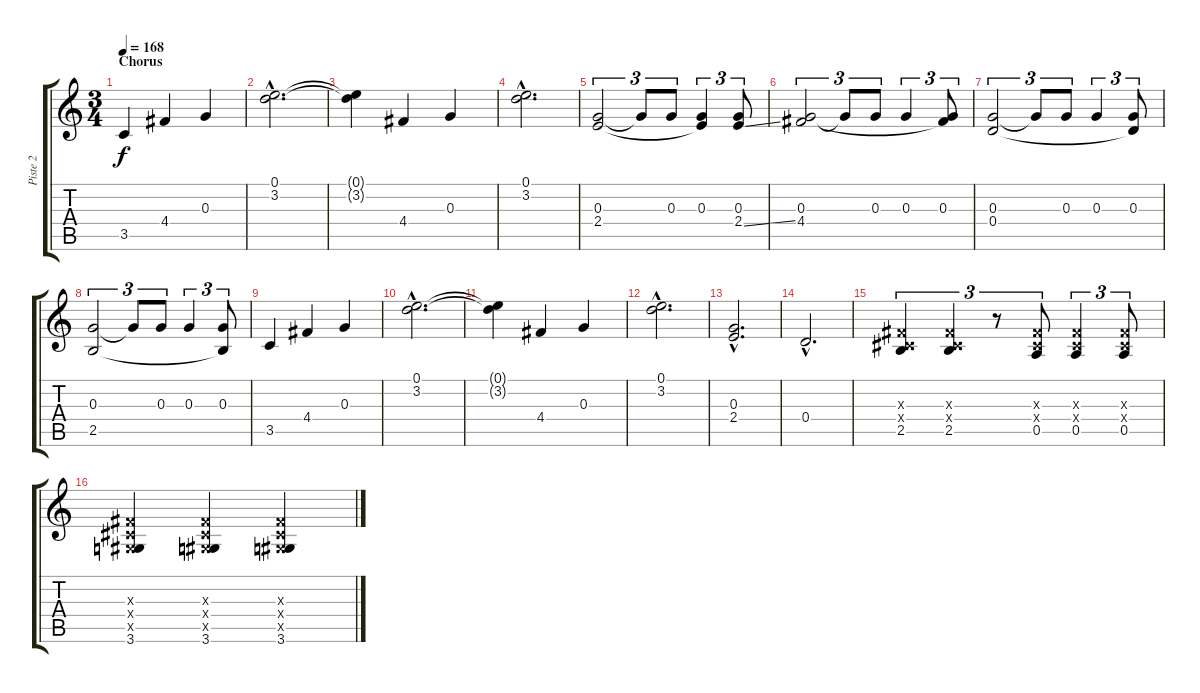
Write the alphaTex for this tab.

\track ("Piste 2" "Piste 2") {instrument acousticguitarsteel}
\staff {score tabs}
\tuning (E4 B3 G3 D3 A2 E2) {hide}
\ts (3 4)
\section ("" "Chorus")
\tempo 168
\clef g2
\ks c
3.5.4{dy f} 4.4.4 0.3.4 |
(0.1{hac} 3.2{hac}).2{d} |
(0.1{t} 3.2{t}).4 4.4.4 0.3.4 |
(0.1{hac} 3.2{hac}).2{d} |
(0.3 2.4).2{tu (3 2)} 0.3{t}.8{tu (3 2)} 0.3.8{tu (3 2)} (0.3 2.4{t}).4{tu (3 2)} (0.3 2.4{ss}).8{tu (3 2)} |
(0.3 4.4).2{tu (3 2)} 0.3{t}.8{tu (3 2)} 0.3.8{tu (3 2)} 0.3.4{tu (3 2)} (0.3 4.4{t}).8{tu (3 2)} |
(0.3 0.4).2{tu (3 2)} 0.3{t}.8{tu (3 2)} 0.3.8{tu (3 2)} 0.3.4{tu (3 2)} (0.3 0.4{t}).8{tu (3 2)} |
(0.3 2.5).2{tu (3 2)} 0.3{t}.8{tu (3 2)} 0.3.8{tu (3 2)} 0.3.4{tu (3 2)} (0.3 2.5{t}).8{tu (3 2)} |
3.5.4 4.4.4 0.3.4 |
(0.1{hac} 3.2{hac}).2{d} |
(0.1{t} 3.2{t}).4 4.4.4 0.3.4 |
(0.1{hac} 3.2{hac}).2{d} |
(0.3{hac} 2.4{hac}).2{d} |
0.4{hac}.2{d} |
(-1.3{x} -1.4{x} 2.5).4{tu (3 2)} (-1.3{x} -1.4{x} 2.5).4{tu (3 2)} r.8{tu (3 2)} (-1.3{x} -1.4{x} 0.5).8{tu (3 2)} (-1.3{x} -1.4{x} 0.5).4{tu (3 2)} (-1.3{x} -1.4{x} 0.5).8{tu (3 2)} |
(-1.3{x} -1.4{x} -1.5{x} 3.6).4 (-1.3{x} -1.4{x} -1.5{x} 3.6).4 (-1.3{x} -1.4{x} -1.5{x} 3.6).4
